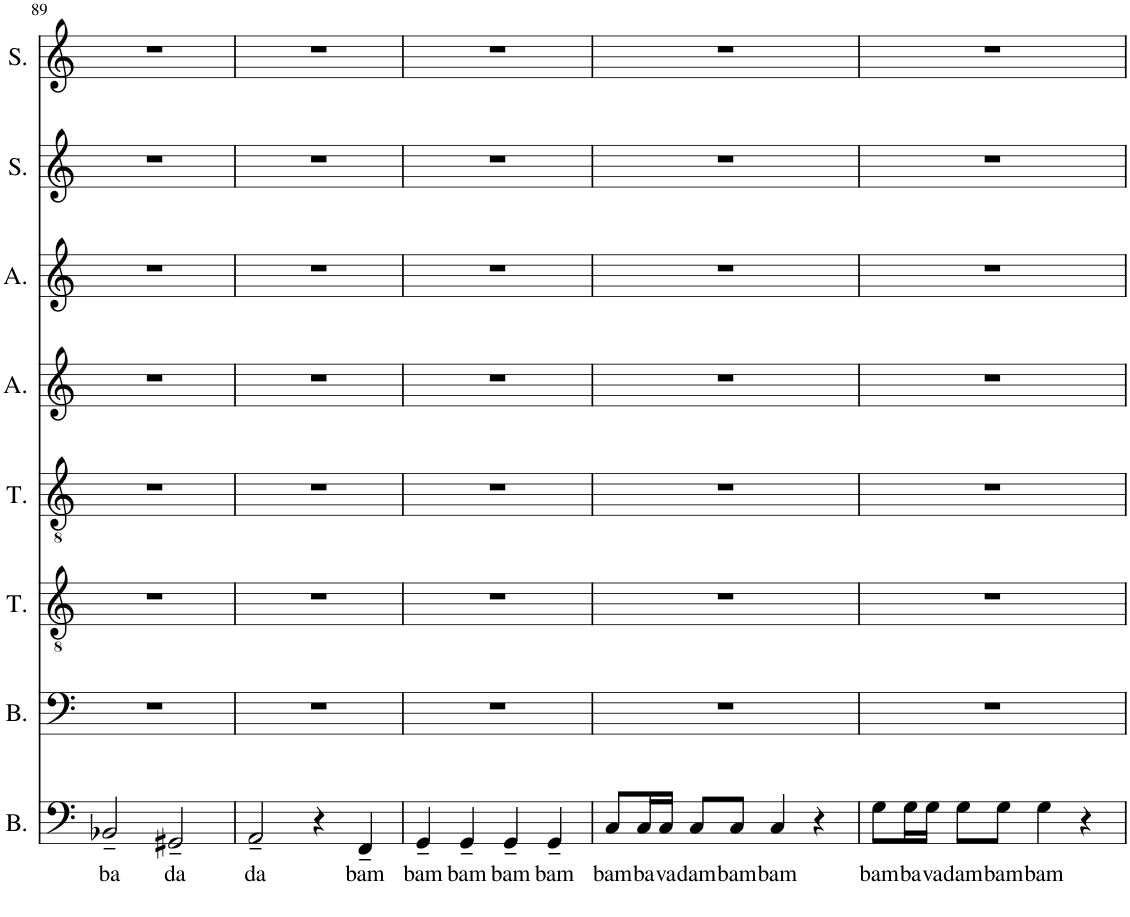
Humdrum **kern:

**kern	**text	**kern	**kern	**kern	**kern	**kern	**kern	**kern
*part8	*part8	*part7	*part6	*part5	*part4	*part3	*part2	*part1
*staff8	*staff8	*staff7	*staff6	*staff5	*staff4	*staff3	*staff2	*staff1
*I"Bass	*	*I"Bass	*I"Tenor	*I"Tenor	*I"Alto	*I"Alto	*I"Soprano	*I"Soprano
*I'B.	*	*I'B.	*I'T.	*I'T.	*I'A.	*I'A.	*I'S.	*I'S.
!!LO:PB:g=z
*clefF4	*	*clefF4	*clefGv2	*clefGv2	*clefG2	*clefG2	*clefG2	*clefG2
*k[]	*	*k[]	*k[]	*k[]	*k[]	*k[]	*k[]	*k[]
*M4/4	*	*M4/4	*M4/4	*M4/4	*M4/4	*M4/4	*M4/4	*M4/4
=89	=89	=89	=89	=89	=89	=89	=89	=89
!	!LO:LY:b	!	!	!	!	!	!	!
2BB-X~/	ba	1r	1r	1r	1r	1r	1r	1r
!	!LO:LY:b	!	!	!	!	!	!	!
2GG#X~/	da	.	.	.	.	.	.	.
=90	=90	=90	=90	=90	=90	=90	=90	=90
!	!LO:LY:b	!	!	!	!	!	!	!
2AA~/	da	1r	1r	1r	1r	1r	1r	1r
4r	.	.	.	.	.	.	.	.
!	!LO:LY:b	!	!	!	!	!	!	!
4FF~/	bam	.	.	.	.	.	.	.
=91	=91	=91	=91	=91	=91	=91	=91	=91
!	!LO:LY:b	!	!	!	!	!	!	!
4GG~/	bam	1r	1r	1r	1r	1r	1r	1r
!	!LO:LY:b	!	!	!	!	!	!	!
4GG~/	bam	.	.	.	.	.	.	.
!	!LO:LY:b	!	!	!	!	!	!	!
4GG~/	bam	.	.	.	.	.	.	.
!	!LO:LY:b	!	!	!	!	!	!	!
4GG~/	bam	.	.	.	.	.	.	.
=92	=92	=92	=92	=92	=92	=92	=92	=92
!	!LO:LY:b	!	!	!	!	!	!	!
8C/L	bam	1r	1r	1r	1r	1r	1r	1r
!	!LO:LY:b	!	!	!	!	!	!	!
16C/L	ba	.	.	.	.	.	.	.
!	!LO:LY:b	!	!	!	!	!	!	!
16C/JJ	va	.	.	.	.	.	.	.
!	!LO:LY:b	!	!	!	!	!	!	!
8C/L	dam	.	.	.	.	.	.	.
!	!LO:LY:b	!	!	!	!	!	!	!
8C/J	bam	.	.	.	.	.	.	.
!	!LO:LY:b	!	!	!	!	!	!	!
4C/	bam	.	.	.	.	.	.	.
4r	.	.	.	.	.	.	.	.
=93	=93	=93	=93	=93	=93	=93	=93	=93
!	!LO:LY:b	!	!	!	!	!	!	!
8G\L	bam	1r	1r	1r	1r	1r	1r	1r
!	!LO:LY:b	!	!	!	!	!	!	!
16G\L	ba	.	.	.	.	.	.	.
!	!LO:LY:b	!	!	!	!	!	!	!
16G\JJ	va	.	.	.	.	.	.	.
!	!LO:LY:b	!	!	!	!	!	!	!
8G\L	dam	.	.	.	.	.	.	.
!	!LO:LY:b	!	!	!	!	!	!	!
8G\J	bam	.	.	.	.	.	.	.
!	!LO:LY:b	!	!	!	!	!	!	!
4G\	bam	.	.	.	.	.	.	.
4r	.	.	.	.	.	.	.	.
=	=	=	=	=	=	=	=	=
*-	*-	*-	*-	*-	*-	*-	*-	*-
